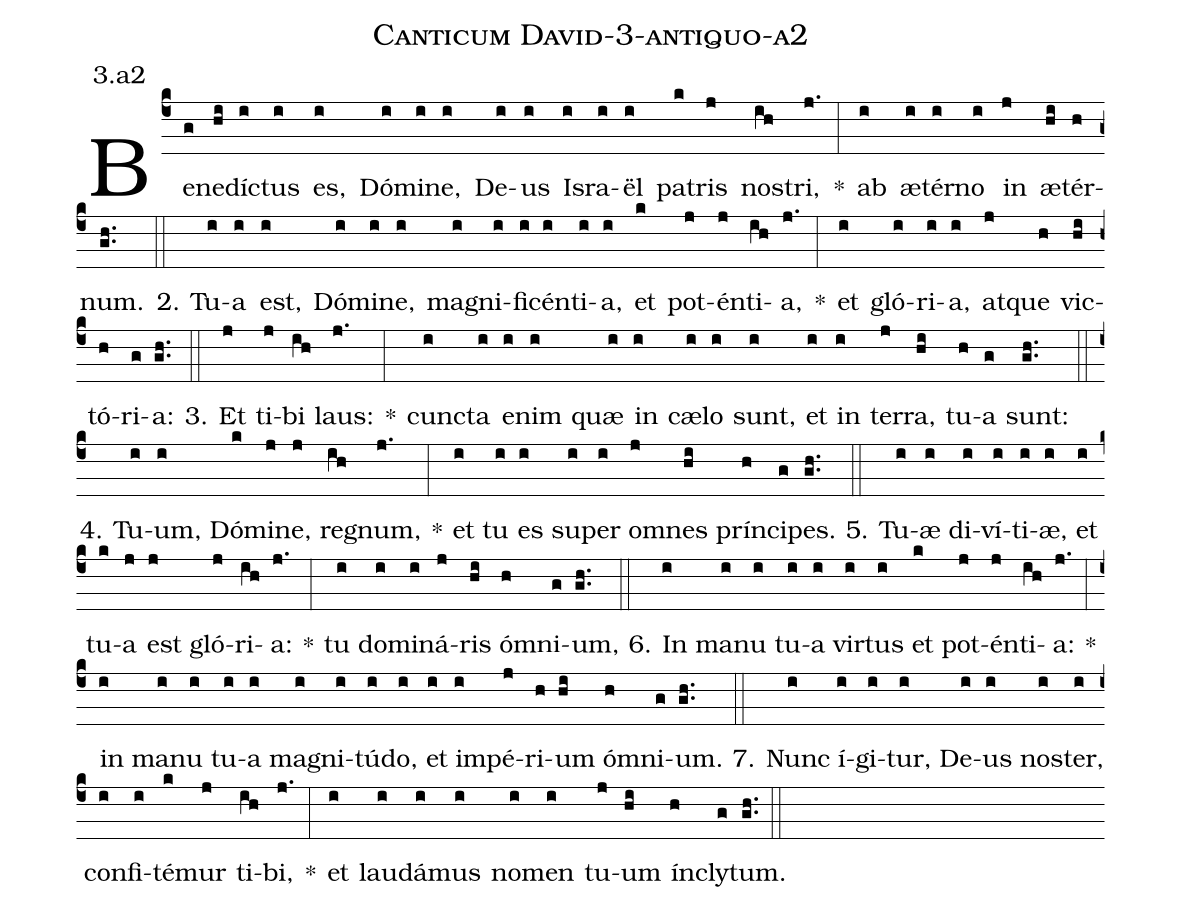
name: Canticum David-3-antiquo-a2;
annotation: 3.a2;
%%
(c4)Be(g)ne(hi)díc(i)tus(i) es,(i) Dó(i)mi(i)ne,(i) De(i)us(i) Is(i)ra(i)ël(i) pa(k)tris(j) nos(ih)tri,(j.) *(:) ab(i) æ(i)tér(i)no(i) in(j) æ(hi)tér(h)num.(gh..) (::)
2. Tu(i)a(i) est,(i) Dó(i)mi(i)ne,(i) ma(i)gni(i)fi(i)cén(i)ti(i)a,(i) et(k) pot(j)én(j)ti(ih)a,(j.) *(:) et(i) gló(i)ri(i)a,(i) at(j)que(h) vic(hi)tó(h)ri(g)a:(gh..) (::)
3. Et(j) ti(j)bi(ih) laus:(j.) *(:) cunc(i)ta(i) e(i)nim(i) quæ(i) in(i) cæ(i)lo(i) sunt,(i) et(i) in(i) ter(j)ra,(hi) tu(h)a(g) sunt:(gh..) (::)
4. Tu(i)um,(i) Dó(k)mi(j)ne,(j) re(ih)gnum,(j.) *(:) et(i) tu(i) es(i) su(i)per(i) om(j)nes(hi) prín(h)ci(g)pes.(gh..) (::)
5. Tu(i)æ(i) di(i)ví(i)ti(i)æ,(i) et(i) tu(k)a(j) est(j) gló(j)ri(ih)a:(j.) *(:) tu(i) do(i)mi(i)ná(j)ris(hi) óm(h)ni(g)um,(gh..) (::)
6. In(i) ma(i)nu(i) tu(i)a(i) vir(i)tus(i) et(k) pot(j)én(j)ti(ih)a:(j.) *(:) in(i) ma(i)nu(i) tu(i)a(i) ma(i)gni(i)tú(i)do,(i) et(i) im(i)pé(j)ri(h)um(hi) óm(h)ni(g)um.(gh..) (::)
7. Nunc(i) í(i)gi(i)tur,(i) De(i)us(i) nos(i)ter,(i) con(i)fi(i)té(k)mur(j) ti(ih)bi,(j.) *(:) et(i) lau(i)dá(i)mus(i) no(i)men(i) tu(j)um(hi) ín(h)cly(g)tum.(gh..) (::)
